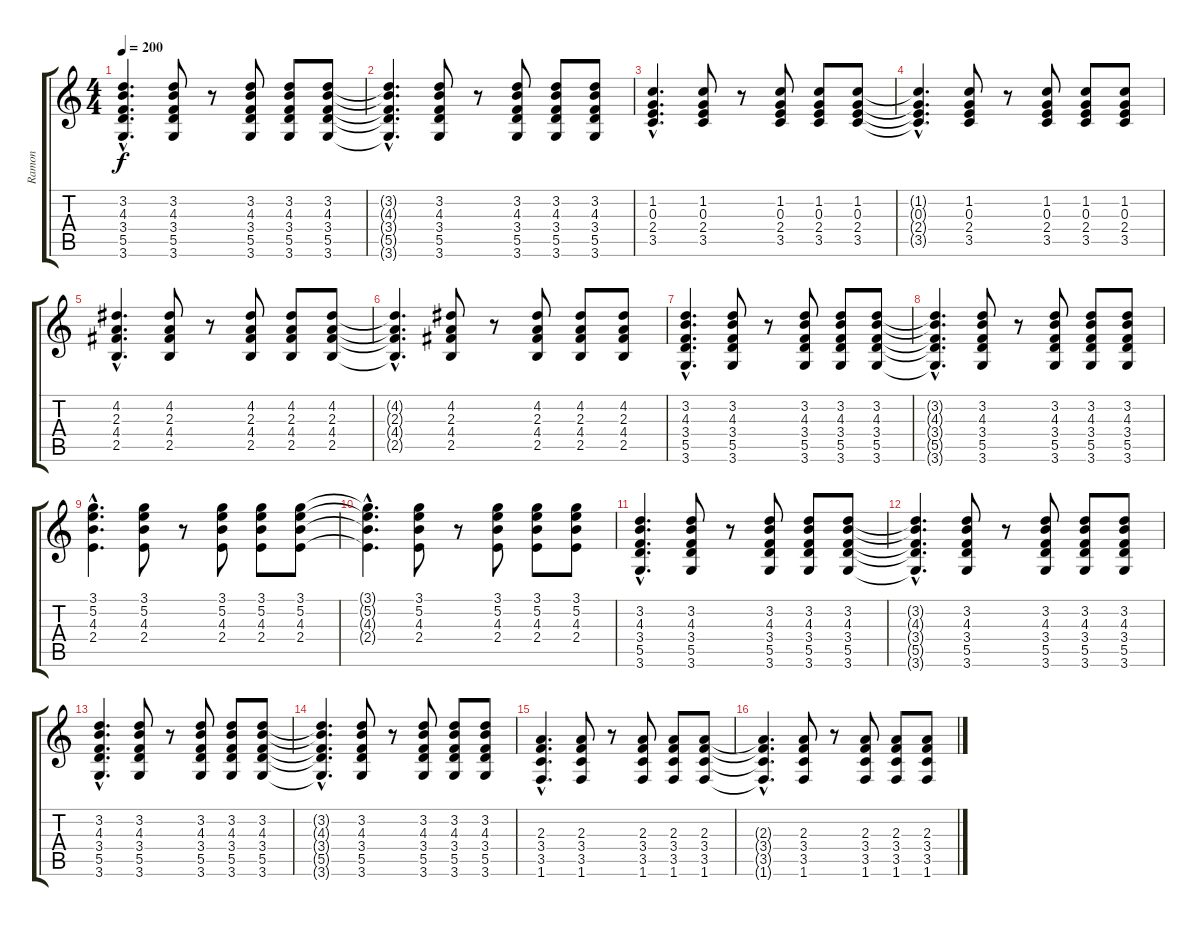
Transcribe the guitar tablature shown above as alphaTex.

\track ("Ramon" "Ramon") {instrument acousticguitarnylon}
\staff {score tabs}
\tuning (E4 B3 G3 D3 A2 E2) {hide}
\ts (4 4)
\tempo 200
\clef g2
\ks c
(3.2{hac} 4.3{hac} 3.4{hac} 5.5{hac} 3.6{hac}).4{d dy f} (3.2 4.3 3.4 5.5 3.6).8 r.8 (3.2 4.3 3.4 5.5 3.6).8 (3.2 4.3 3.4 5.5 3.6).8 (3.2 4.3 3.4 5.5 3.6).8 |
(3.2{hac t} 4.3{hac t} 3.4{hac t} 5.5{hac t} 3.6{hac t}).4{d} (3.2 4.3 3.4 5.5 3.6).8 r.8 (3.2 4.3 3.4 5.5 3.6).8 (3.2 4.3 3.4 5.5 3.6).8 (3.2 4.3 3.4 5.5 3.6).8 |
(1.2{hac} 0.3{hac} 2.4{hac} 3.5{hac}).4{d} (1.2 0.3 2.4 3.5).8 r.8 (1.2 0.3 2.4 3.5).8 (1.2 0.3 2.4 3.5).8 (1.2 0.3 2.4 3.5).8 |
(1.2{hac t} 0.3{hac t} 2.4{hac t} 3.5{hac t}).4{d} (1.2 0.3 2.4 3.5).8 r.8 (1.2 0.3 2.4 3.5).8 (1.2 0.3 2.4 3.5).8 (1.2 0.3 2.4 3.5).8 |
(4.2{hac} 2.3{hac} 4.4{hac} 2.5{hac}).4{d} (4.2 2.3 4.4 2.5).8 r.8 (4.2 2.3 4.4 2.5).8 (4.2 2.3 4.4 2.5).8 (4.2 2.3 4.4 2.5).8 |
(4.2{hac t} 2.3{hac t} 4.4{hac t} 2.5{hac t}).4{d} (4.2 2.3 4.4 2.5).8 r.8 (4.2 2.3 4.4 2.5).8 (4.2 2.3 4.4 2.5).8 (4.2 2.3 4.4 2.5).8 |
(3.2{hac} 4.3{hac} 3.4{hac} 5.5{hac} 3.6{hac}).4{d} (3.2 4.3 3.4 5.5 3.6).8 r.8 (3.2 4.3 3.4 5.5 3.6).8 (3.2 4.3 3.4 5.5 3.6).8 (3.2 4.3 3.4 5.5 3.6).8 |
(3.2{hac t} 4.3{hac t} 3.4{hac t} 5.5{hac t} 3.6{hac t}).4{d} (3.2 4.3 3.4 5.5 3.6).8 r.8 (3.2 4.3 3.4 5.5 3.6).8 (3.2 4.3 3.4 5.5 3.6).8 (3.2 4.3 3.4 5.5 3.6).8 |
(3.1{hac} 5.2{hac} 4.3{hac} 2.4{hac}).4{d} (3.1 5.2 4.3 2.4).8 r.8 (3.1 5.2 4.3 2.4).8 (3.1 5.2 4.3 2.4).8 (3.1 5.2 4.3 2.4).8 |
(3.1{hac t} 5.2{hac t} 4.3{hac t} 2.4{hac t}).4{d} (3.1 5.2 4.3 2.4).8 r.8 (3.1 5.2 4.3 2.4).8 (3.1 5.2 4.3 2.4).8 (3.1 5.2 4.3 2.4).8 |
(3.2{hac} 4.3{hac} 3.4{hac} 5.5{hac} 3.6{hac}).4{d} (3.2 4.3 3.4 5.5 3.6).8 r.8 (3.2 4.3 3.4 5.5 3.6).8 (3.2 4.3 3.4 5.5 3.6).8 (3.2 4.3 3.4 5.5 3.6).8 |
(3.2{hac t} 4.3{hac t} 3.4{hac t} 5.5{hac t} 3.6{hac t}).4{d} (3.2 4.3 3.4 5.5 3.6).8 r.8 (3.2 4.3 3.4 5.5 3.6).8 (3.2 4.3 3.4 5.5 3.6).8 (3.2 4.3 3.4 5.5 3.6).8 |
(3.2{hac} 4.3{hac} 3.4{hac} 5.5{hac} 3.6{hac}).4{d} (3.2 4.3 3.4 5.5 3.6).8 r.8 (3.2 4.3 3.4 5.5 3.6).8 (3.2 4.3 3.4 5.5 3.6).8 (3.2 4.3 3.4 5.5 3.6).8 |
(3.2{hac t} 4.3{hac t} 3.4{hac t} 5.5{hac t} 3.6{hac t}).4{d} (3.2 4.3 3.4 5.5 3.6).8 r.8 (3.2 4.3 3.4 5.5 3.6).8 (3.2 4.3 3.4 5.5 3.6).8 (3.2 4.3 3.4 5.5 3.6).8 |
(2.3{hac} 3.4{hac} 3.5{hac} 1.6{hac}).4{d} (2.3 3.4 3.5 1.6).8 r.8 (2.3 3.4 3.5 1.6).8 (2.3 3.4 3.5 1.6).8 (2.3 3.4 3.5 1.6).8 |
(2.3{hac t} 3.4{hac t} 3.5{hac t} 1.6{hac t}).4{d} (2.3 3.4 3.5 1.6).8 r.8 (2.3 3.4 3.5 1.6).8 (2.3 3.4 3.5 1.6).8 (2.3 3.4 3.5 1.6).8
